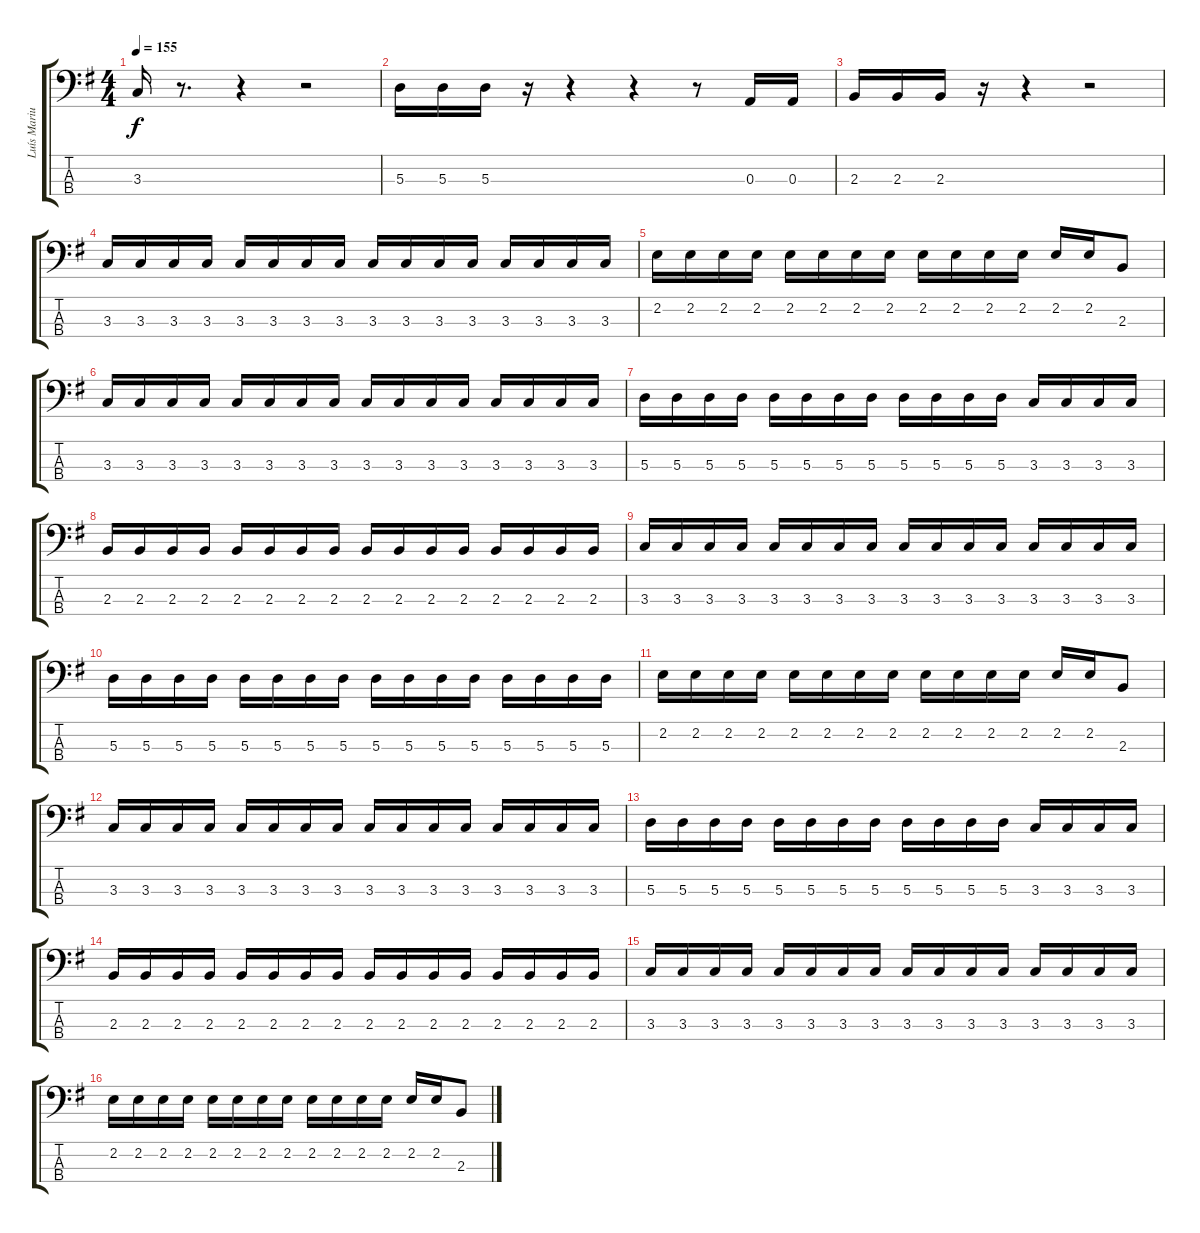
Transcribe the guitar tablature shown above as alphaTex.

\track ("Luís Mariutti" "Luís Mariu") {instrument electricbassfinger}
\staff {score tabs}
\tuning (G2 D2 A1 E1) {hide}
\ts (4 4)
\tempo 155
\clef f4
\ks g
3.3.16{dy f} r.8{d} r.4 r.2 |
5.3.16 5.3.16 5.3.16 r.16 r.4 r.4 r.8 0.3.16 0.3.16 |
2.3.16 2.3.16 2.3.16 r.16 r.4 r.2 |
3.3.16 3.3.16 3.3.16 3.3.16 3.3.16 3.3.16 3.3.16 3.3.16 3.3.16 3.3.16 3.3.16 3.3.16 3.3.16 3.3.16 3.3.16 3.3.16 |
2.2.16 2.2.16 2.2.16 2.2.16 2.2.16 2.2.16 2.2.16 2.2.16 2.2.16 2.2.16 2.2.16 2.2.16 2.2.16 2.2.16 2.3.8 |
3.3.16 3.3.16 3.3.16 3.3.16 3.3.16 3.3.16 3.3.16 3.3.16 3.3.16 3.3.16 3.3.16 3.3.16 3.3.16 3.3.16 3.3.16 3.3.16 |
5.3.16 5.3.16 5.3.16 5.3.16 5.3.16 5.3.16 5.3.16 5.3.16 5.3.16 5.3.16 5.3.16 5.3.16 3.3.16 3.3.16 3.3.16 3.3.16 |
2.3.16 2.3.16 2.3.16 2.3.16 2.3.16 2.3.16 2.3.16 2.3.16 2.3.16 2.3.16 2.3.16 2.3.16 2.3.16 2.3.16 2.3.16 2.3.16 |
3.3.16 3.3.16 3.3.16 3.3.16 3.3.16 3.3.16 3.3.16 3.3.16 3.3.16 3.3.16 3.3.16 3.3.16 3.3.16 3.3.16 3.3.16 3.3.16 |
5.3.16 5.3.16 5.3.16 5.3.16 5.3.16 5.3.16 5.3.16 5.3.16 5.3.16 5.3.16 5.3.16 5.3.16 5.3.16 5.3.16 5.3.16 5.3.16 |
2.2.16 2.2.16 2.2.16 2.2.16 2.2.16 2.2.16 2.2.16 2.2.16 2.2.16 2.2.16 2.2.16 2.2.16 2.2.16 2.2.16 2.3.8 |
3.3.16 3.3.16 3.3.16 3.3.16 3.3.16 3.3.16 3.3.16 3.3.16 3.3.16 3.3.16 3.3.16 3.3.16 3.3.16 3.3.16 3.3.16 3.3.16 |
5.3.16 5.3.16 5.3.16 5.3.16 5.3.16 5.3.16 5.3.16 5.3.16 5.3.16 5.3.16 5.3.16 5.3.16 3.3.16 3.3.16 3.3.16 3.3.16 |
2.3.16 2.3.16 2.3.16 2.3.16 2.3.16 2.3.16 2.3.16 2.3.16 2.3.16 2.3.16 2.3.16 2.3.16 2.3.16 2.3.16 2.3.16 2.3.16 |
3.3.16 3.3.16 3.3.16 3.3.16 3.3.16 3.3.16 3.3.16 3.3.16 3.3.16 3.3.16 3.3.16 3.3.16 3.3.16 3.3.16 3.3.16 3.3.16 |
2.2.16 2.2.16 2.2.16 2.2.16 2.2.16 2.2.16 2.2.16 2.2.16 2.2.16 2.2.16 2.2.16 2.2.16 2.2.16 2.2.16 2.3.8
